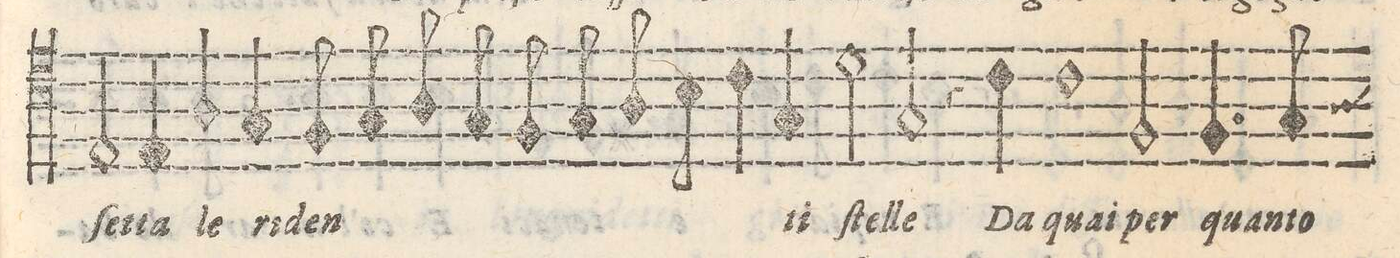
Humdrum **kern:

**kern	**text
*I"TENORE	*
*clefC4	*
*k[]	*
*met(C)	*
*M2/1	*
2E/	ſet-
4E/	-ta
2A/	le
4G/	ri-
8F/	-den-
8G/	.
8A/	.
8G/	.
=6-	=6-
8F/	.
8G/	.
8A/	.
8B\	.
4c\	.
4G/	-ti
2d\	ſtel-
2G/	-le
=7-	=7-
4r	.
4c\	Da
1c	quai
2F/	per
=8-	=8-
4.F/	quan-
8G/	-to
*-	*-
